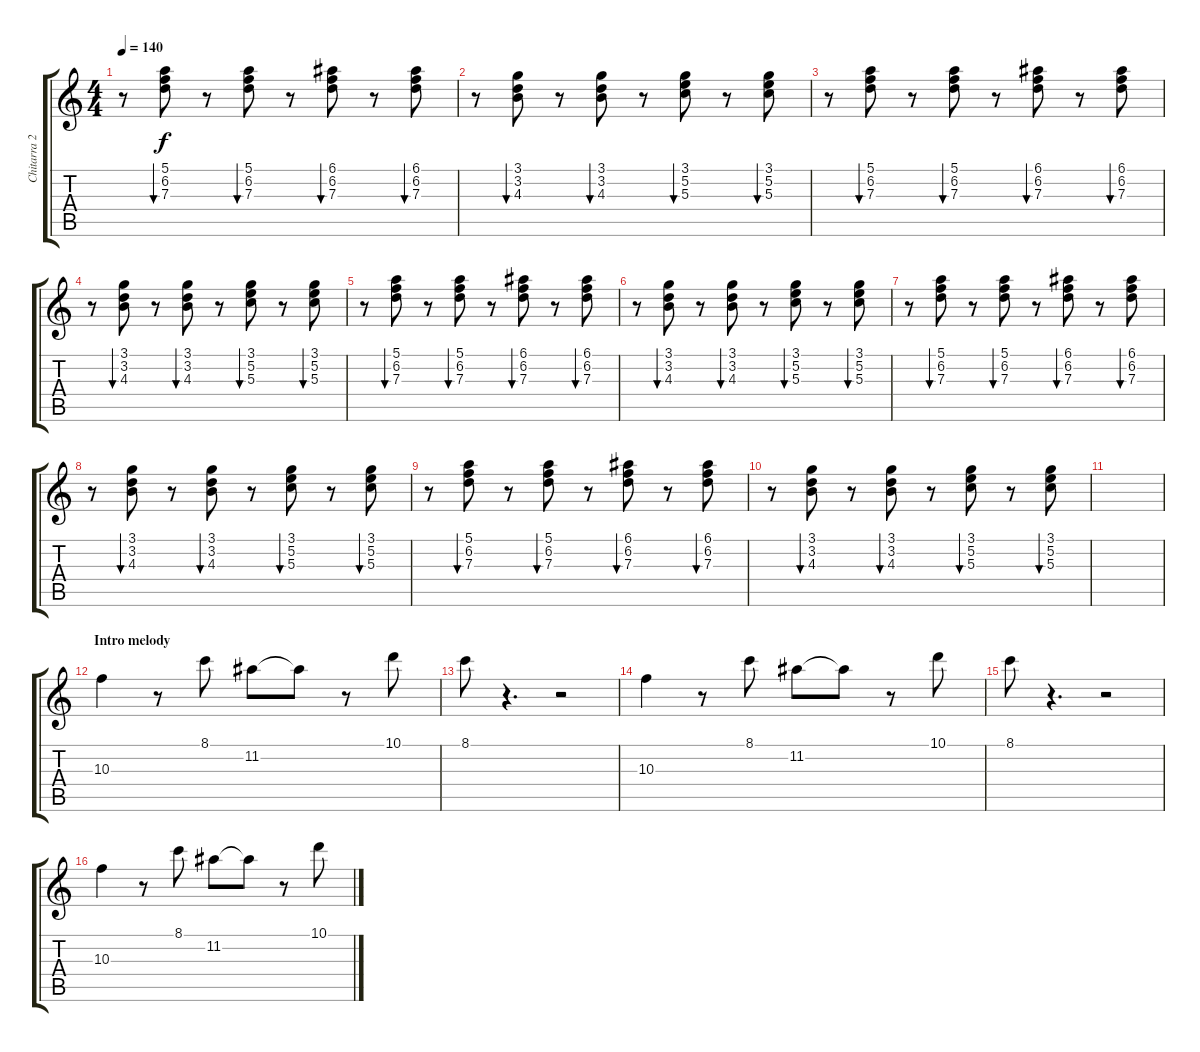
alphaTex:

\track ("Chitarra 2" "Chitarra 2") {instrument distortionguitar}
\staff {score tabs}
\tuning (E4 B3 G3 D3 A2 E2) {hide}
\ts (4 4)
\tempo 140
\clef g2
\ks c
r.8{dy f instrument electricguitarclean} (5.1 6.2 7.3).8{bu 30} r.8 (5.1 6.2 7.3).8{bu 30} r.8 (6.1 6.2 7.3).8{bu 30} r.8 (6.1 6.2 7.3).8{bu 30} |
r.8 (3.1 3.2 4.3).8{bu 30} r.8 (3.1 3.2 4.3).8{bu 30} r.8 (3.1 5.2 5.3).8{bu 30} r.8 (3.1 5.2 5.3).8{bu 30} |
r.8{instrument electricguitarclean} (5.1 6.2 7.3).8{bu 30} r.8 (5.1 6.2 7.3).8{bu 30} r.8 (6.1 6.2 7.3).8{bu 30} r.8 (6.1 6.2 7.3).8{bu 30} |
r.8 (3.1 3.2 4.3).8{bu 30} r.8 (3.1 3.2 4.3).8{bu 30} r.8 (3.1 5.2 5.3).8{bu 30} r.8 (3.1 5.2 5.3).8{bu 30} |
r.8{instrument electricguitarclean} (5.1 6.2 7.3).8{bu 30} r.8 (5.1 6.2 7.3).8{bu 30} r.8 (6.1 6.2 7.3).8{bu 30} r.8 (6.1 6.2 7.3).8{bu 30} |
r.8 (3.1 3.2 4.3).8{bu 30} r.8 (3.1 3.2 4.3).8{bu 30} r.8 (3.1 5.2 5.3).8{bu 30} r.8 (3.1 5.2 5.3).8{bu 30} |
r.8{instrument electricguitarclean} (5.1 6.2 7.3).8{bu 30} r.8 (5.1 6.2 7.3).8{bu 30} r.8 (6.1 6.2 7.3).8{bu 30} r.8 (6.1 6.2 7.3).8{bu 30} |
r.8 (3.1 3.2 4.3).8{bu 30} r.8 (3.1 3.2 4.3).8{bu 30} r.8 (3.1 5.2 5.3).8{bu 30} r.8 (3.1 5.2 5.3).8{bu 30} |
r.8{instrument electricguitarclean} (5.1 6.2 7.3).8{bu 30} r.8 (5.1 6.2 7.3).8{bu 30} r.8 (6.1 6.2 7.3).8{bu 30} r.8 (6.1 6.2 7.3).8{bu 30} |
r.8 (3.1 3.2 4.3).8{bu 30} r.8 (3.1 3.2 4.3).8{bu 30} r.8 (3.1 5.2 5.3).8{bu 30} r.8 (3.1 5.2 5.3).8{bu 30} |
|
\section ("" "Intro melody")
10.3.4 r.8 8.1.8 11.2.8 11.2{t}.8 r.8 10.1.8 |
8.1.8 r.4{d} r.2 |
10.3.4 r.8 8.1.8 11.2.8 11.2{t}.8 r.8 10.1.8 |
8.1.8 r.4{d} r.2 |
10.3.4 r.8 8.1.8 11.2.8 11.2{t}.8 r.8 10.1.8
